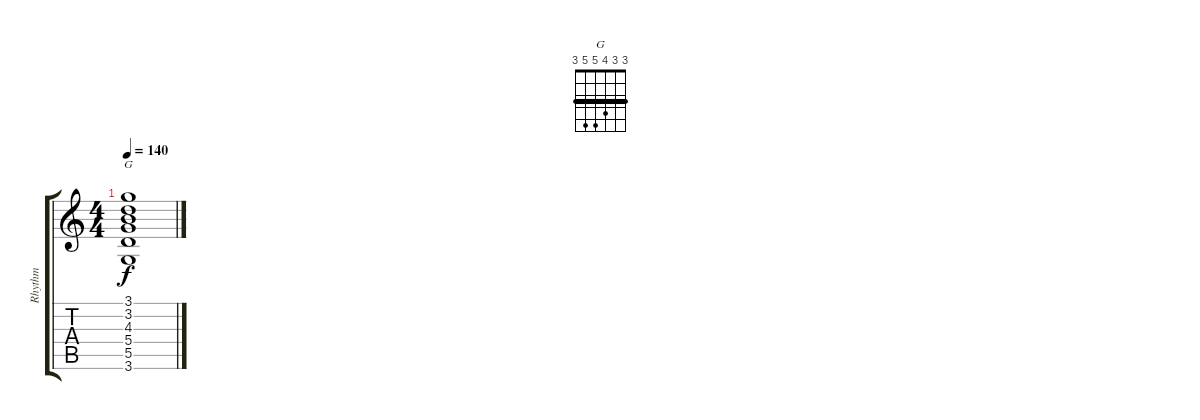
\track ("Rhythm" "Rhythm") {instrument electricguitarjazz}
\staff {score tabs}
\tuning (E4 B3 G3 D3 A2 E2) {hide}
\chord ("G" 3 3 4 5 5 3) {barre 3}
\ts (4 4)
\tempo 140
\clef g2
\ks c
(3.1 3.2 4.3 5.4 5.5 3.6).1{ch "G" dy f}
